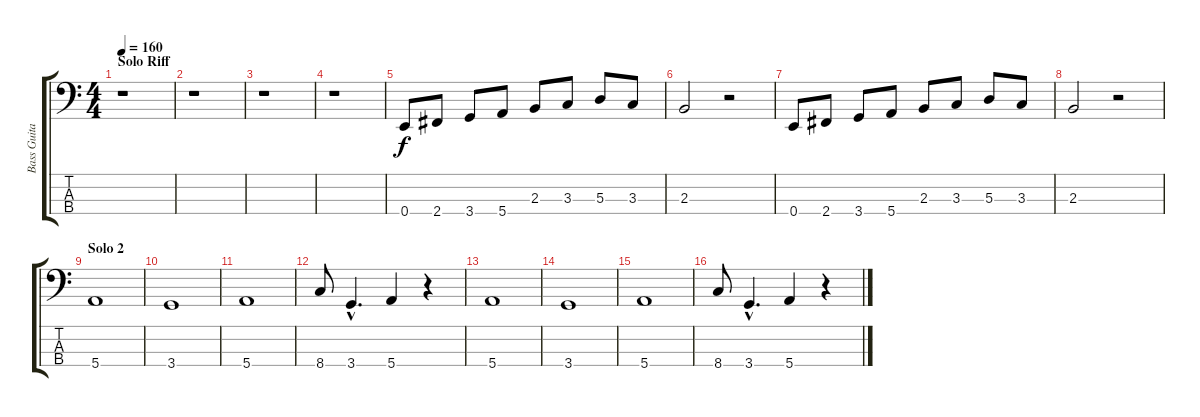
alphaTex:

\track ("Bass Guitar" "Bass Guita") {instrument electricbassfinger}
\staff {score tabs}
\tuning (G2 D2 A1 E1) {hide}
\ts (4 4)
\section ("" "Solo Riff")
\tempo 160
\clef f4
\ks c
r.1{dy f} |
r.1 |
r.1 |
r.1 |
0.4.8 2.4.8 3.4.8 5.4.8 2.3.8 3.3.8 5.3.8 3.3.8 |
2.3.2 r.2 |
0.4.8 2.4.8 3.4.8 5.4.8 2.3.8 3.3.8 5.3.8 3.3.8 |
2.3.2 r.2 |
\section ("" "Solo 2")
5.4.1 |
3.4.1 |
5.4.1 |
8.4.8 3.4{hac}.4{d} 5.4.4 r.4 |
5.4.1 |
3.4.1 |
5.4.1 |
8.4.8 3.4{hac}.4{d} 5.4.4 r.4
